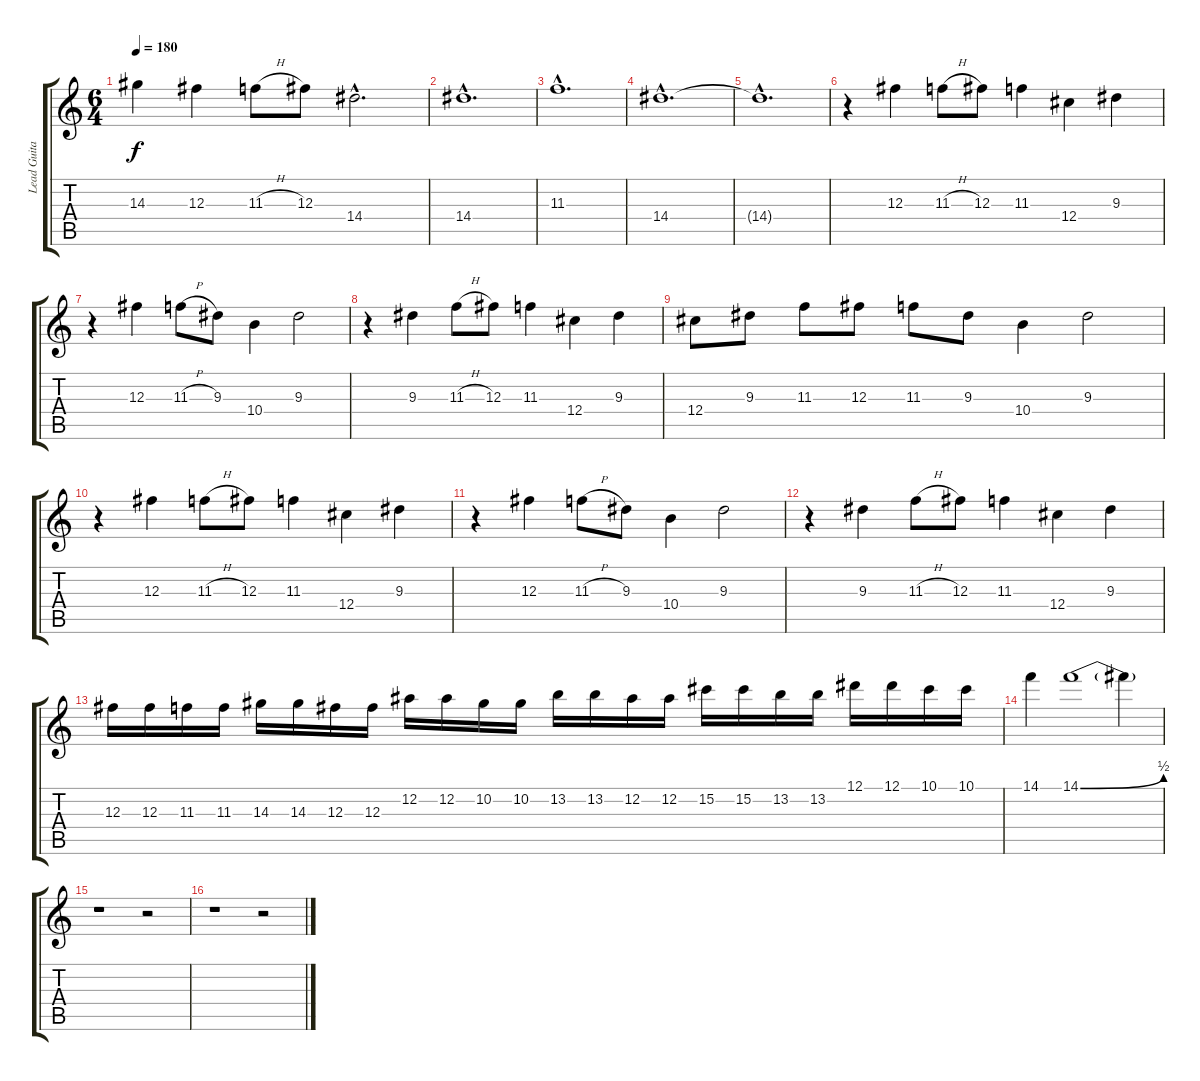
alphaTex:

\track ("Lead Guitar" "Lead Guita") {instrument distortionguitar}
\staff {score tabs}
\tuning (Eb4 Bb3 Gb3 Db3 Ab2 Eb2) {hide}
\ts (6 4)
\tempo 180
\clef g2
\ks c
14.3.4{dy f} 12.3.4 11.3{h}.8 12.3.8 14.4{hac}.2{d} |
14.4{hac}.1{d} |
11.3{hac}.1{d} |
14.4{hac}.1{d} |
14.4{hac t}.1{d} |
r.4 12.3.4 11.3{h}.8 12.3.8 11.3.4 12.4.4 9.3.4 |
r.4 12.3.4 11.3{h}.8 9.3.8 10.4.4 9.3.2 |
r.4 9.3.4 11.3{h}.8 12.3.8 11.3.4 12.4.4 9.3.4 |
12.4.8 9.3.8 11.3.8 12.3.8 11.3.8 9.3.8 10.4.4 9.3.2 |
r.4 12.3.4 11.3{h}.8 12.3.8 11.3.4 12.4.4 9.3.4 |
r.4 12.3.4 11.3{h}.8 9.3.8 10.4.4 9.3.2 |
r.4 9.3.4 11.3{h}.8 12.3.8 11.3.4 12.4.4 9.3.4 |
12.3.16 12.3.16 11.3.16 11.3.16 14.3.16 14.3.16 12.3.16 12.3.16 12.2.16 12.2.16 10.2.16 10.2.16 13.2.16 13.2.16 12.2.16 12.2.16 15.2.16 15.2.16 13.2.16 13.2.16 12.1.16 12.1.16 10.1.16 10.1.16 |
14.1.4 14.1{be (bend 0 0 60 2)}.1 14.1{t}.4 |
r.1 r.2 |
r.1 r.2
